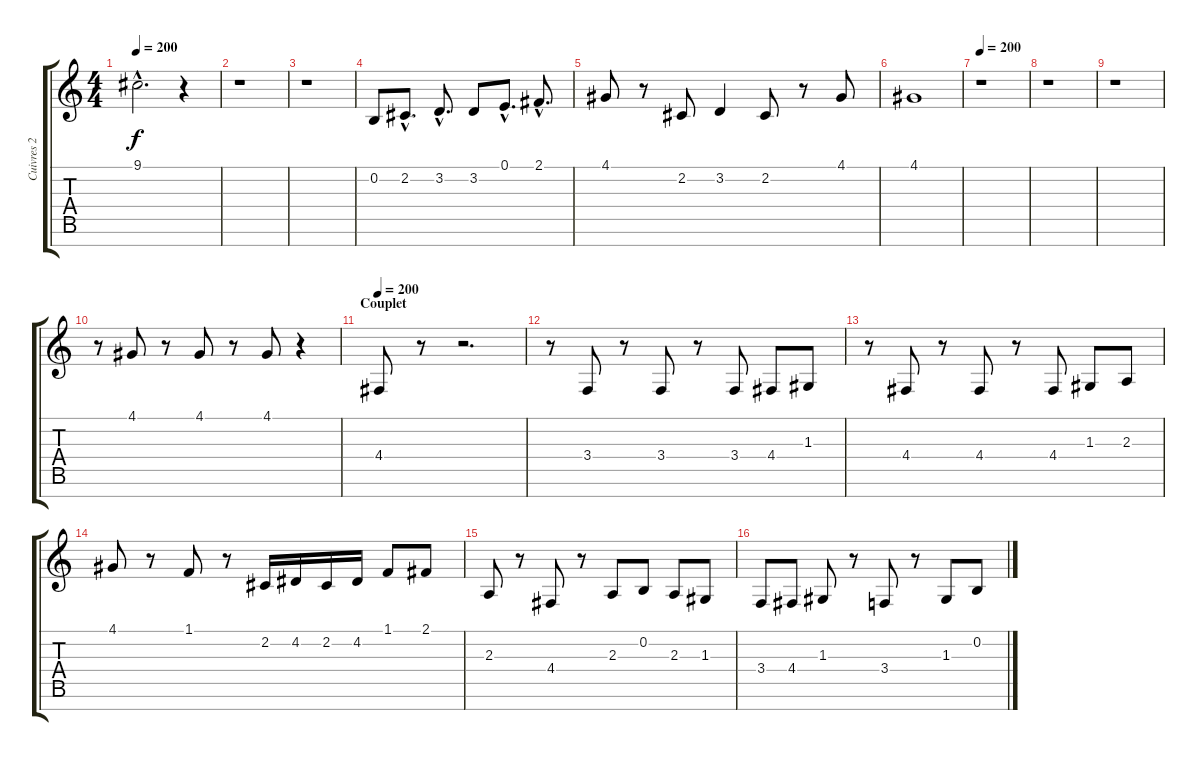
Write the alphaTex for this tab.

\track ("Cuivres 2" "Cuivres 2") {instrument trombone}
\staff {score tabs}
\tuning (E4 B3 G3 D3 A2 E2 B1) {hide}
\ts (4 4)
\tempo 200
\clef g2
\ks c
9.1{hac t}.2{d dy f} r.4 |
r.1 |
r.1 |
0.2.8 2.2{hac}.8{d} 3.2{hac}.8{d} 3.2.8 0.1{hac}.8{d} 2.1{hac}.8{d} |
4.1.8 r.8 2.2.8 3.2.4 2.2.8 r.8 4.1.8 |
4.1.1 |
\tempo 200
r.1 |
r.1 |
r.1 |
r.8 4.1.8 r.8 4.1.8 r.8 4.1.8 r.4 |
\section ("" "Couplet")
\tempo 200
4.4.8 r.8 r.2{d} |
r.8 3.4.8 r.8 3.4.8 r.8 3.4.8 4.4.8 1.3.8 |
r.8 4.4.8 r.8 4.4.8 r.8 4.4.8 1.3.8 2.3.8 |
4.1.8 r.8 1.1.8 r.8 2.2.16 4.2.16 2.2.16 4.2.16 1.1.8 2.1.8 |
2.3.8 r.8 4.4.8 r.8 2.3.8 0.2.8 2.3.8 1.3.8 |
3.4.8 4.4.8 1.3.8 r.8 3.4.8 r.8 1.3.8 0.2.8
